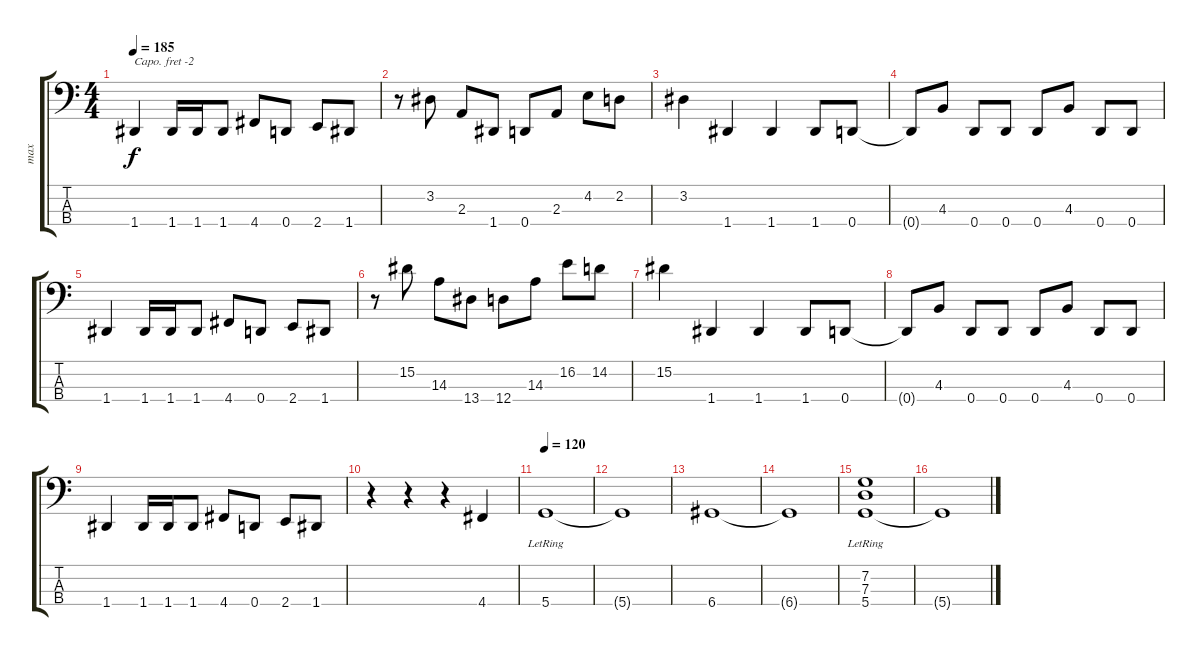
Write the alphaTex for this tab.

\track ("max" "max") {instrument electricbasspick}
\staff {score tabs}
\capo -2
\tuning (G2 D2 A1 E1) {hide}
\ts (4 4)
\tempo 185
\clef f4
\ks c
1.4.4{dy f} 1.4.16 1.4.16 1.4.8 4.4.8 0.4.8 2.4.8 1.4.8 |
r.8 3.2.8 2.3.8 1.4.8 0.4.8 2.3.8 4.2.8 2.2.8 |
3.2.4 1.4.4 1.4.4 1.4.8 0.4.8 |
0.4{t}.8 4.3.8 0.4.8 0.4.8 0.4.8 4.3.8 0.4.8 0.4.8 |
1.4.4 1.4.16 1.4.16 1.4.8 4.4.8 0.4.8 2.4.8 1.4.8 |
r.8 15.2.8 14.3.8 13.4.8 12.4.8 14.3.8 16.2.8 14.2.8 |
15.2.4 1.4.4 1.4.4 1.4.8 0.4.8 |
0.4{t}.8 4.3.8 0.4.8 0.4.8 0.4.8 4.3.8 0.4.8 0.4.8 |
1.4.4 1.4.16 1.4.16 1.4.8 4.4.8 0.4.8 2.4.8 1.4.8 |
r.4 r.4 r.4 4.4.4 |
\tempo 120
5.4{lr}.1 |
5.4{t}.1 |
6.4.1 |
6.4{t}.1 |
(7.2 7.3 5.4{lr}).1 |
5.4{t}.1
